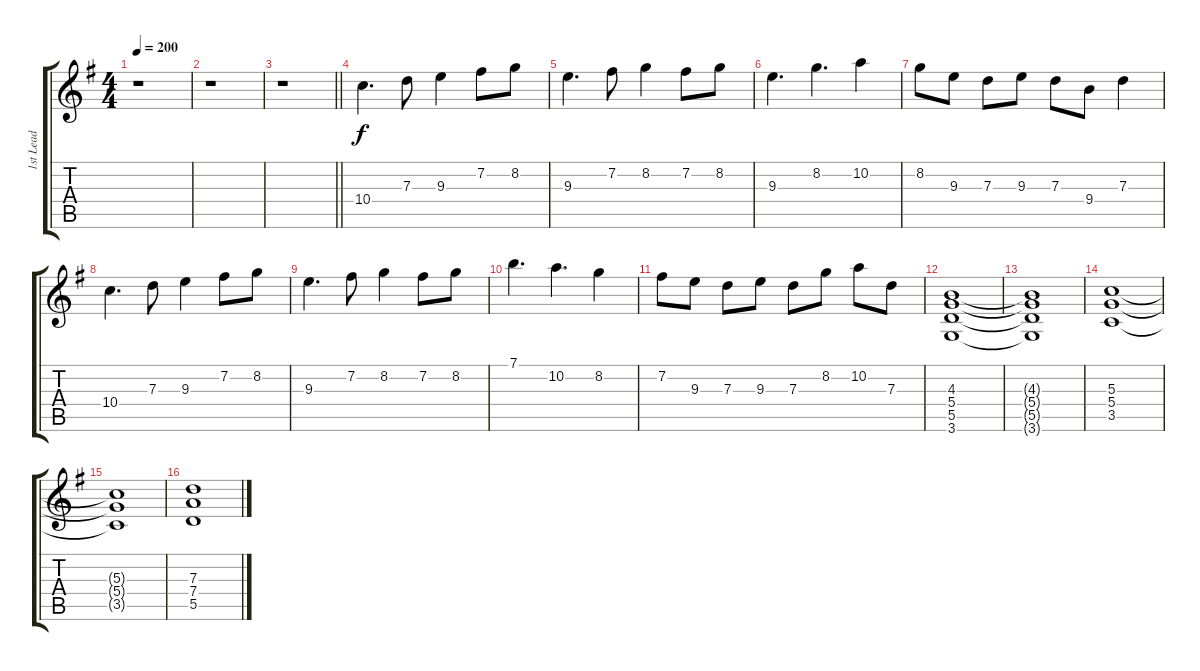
\track ("1st Lead" "1st Lead") {instrument distortionguitar}
\staff {score tabs}
\tuning (E4 B3 G3 D3 A2 E2) {hide}
\ts (4 4)
\tempo 200
\clef g2
\ks g
r.1{dy f} |
r.1 |
\barLineRight lightlight
r.1 |
10.4.4{d} 7.3.8 9.3.4 7.2.8 8.2.8 |
9.3.4{d} 7.2.8 8.2.4 7.2.8 8.2.8 |
9.3.4{d} 8.2.4{d} 10.2.4 |
8.2.8 9.3.8 7.3.8 9.3.8 7.3.8 9.4.8 7.3.4 |
10.4.4{d} 7.3.8 9.3.4 7.2.8 8.2.8 |
9.3.4{d} 7.2.8 8.2.4 7.2.8 8.2.8 |
7.1.4{d} 10.2.4{d} 8.2.4 |
7.2.8 9.3.8 7.3.8 9.3.8 7.3.8 8.2.8 10.2.8 7.3.8 |
(4.3 5.4 5.5 3.6).1 |
(4.3{t} 5.4{t} 5.5{t} 3.6{t}).1 |
(5.3 5.4 3.5).1 |
(5.3{t} 5.4{t} 3.5{t}).1 |
(7.3 7.4 5.5).1
